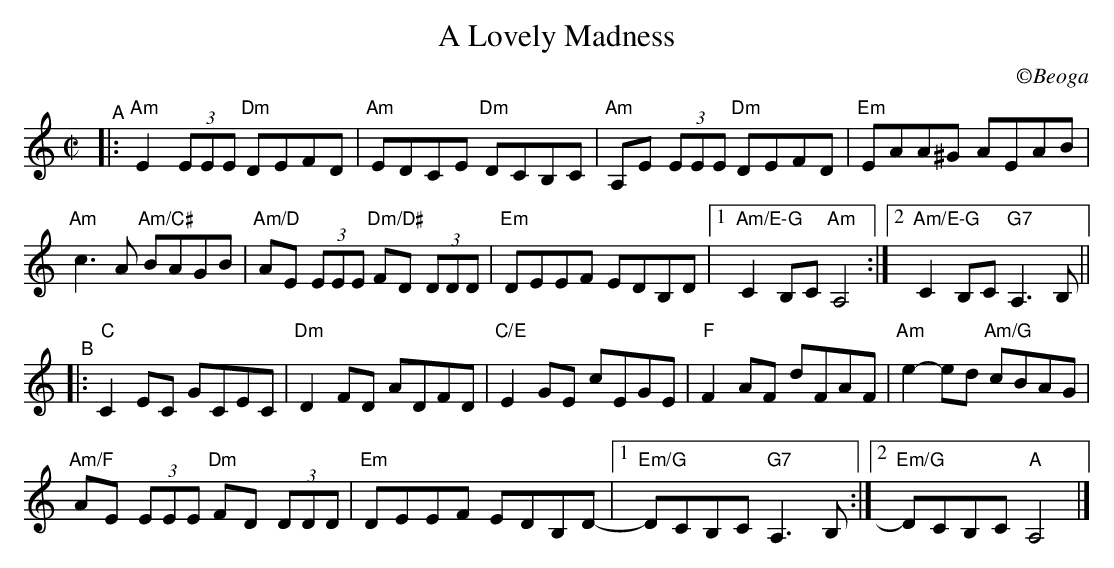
X:1
T: A Lovely Madness
C: \251Beoga
M: C|
L: 1/8
K: Amin
"^A"|:\
"Am"E2 (3EEE "Dm"DEFD | "Am"EDCE "Dm"DCB,C | "Am"A,E (3EEE "Dm"DEFD | "Em"EAA^G AEAB |
"Am"c3 A "Am/C#"BAGB | "Am/D"AE (3EEE "Dm/D#"FD (3DDD | "Em"DEEF EDB,D |\
[1 "Am/E-G"C2B,C "Am"A,4 :|[2 "Am/E-G"C2B,C "G7"A,3 B, ||
"^B"|:\
"C"C2 EC GCEC | "Dm"D2 FD ADFD | "C/E"E2 GE cEGE | "F"F2 AF dFAF | "Am"e2-ed "Am/G"cBAG |
"Am/F"AE (3EEE "Dm"FD (3DDD | "Em"DEEF EDB,D- |[1 "Em/G"DCB,C "G7"A,3 B, :|[2 "Em/G"DCB,C "A"A,4 |]
